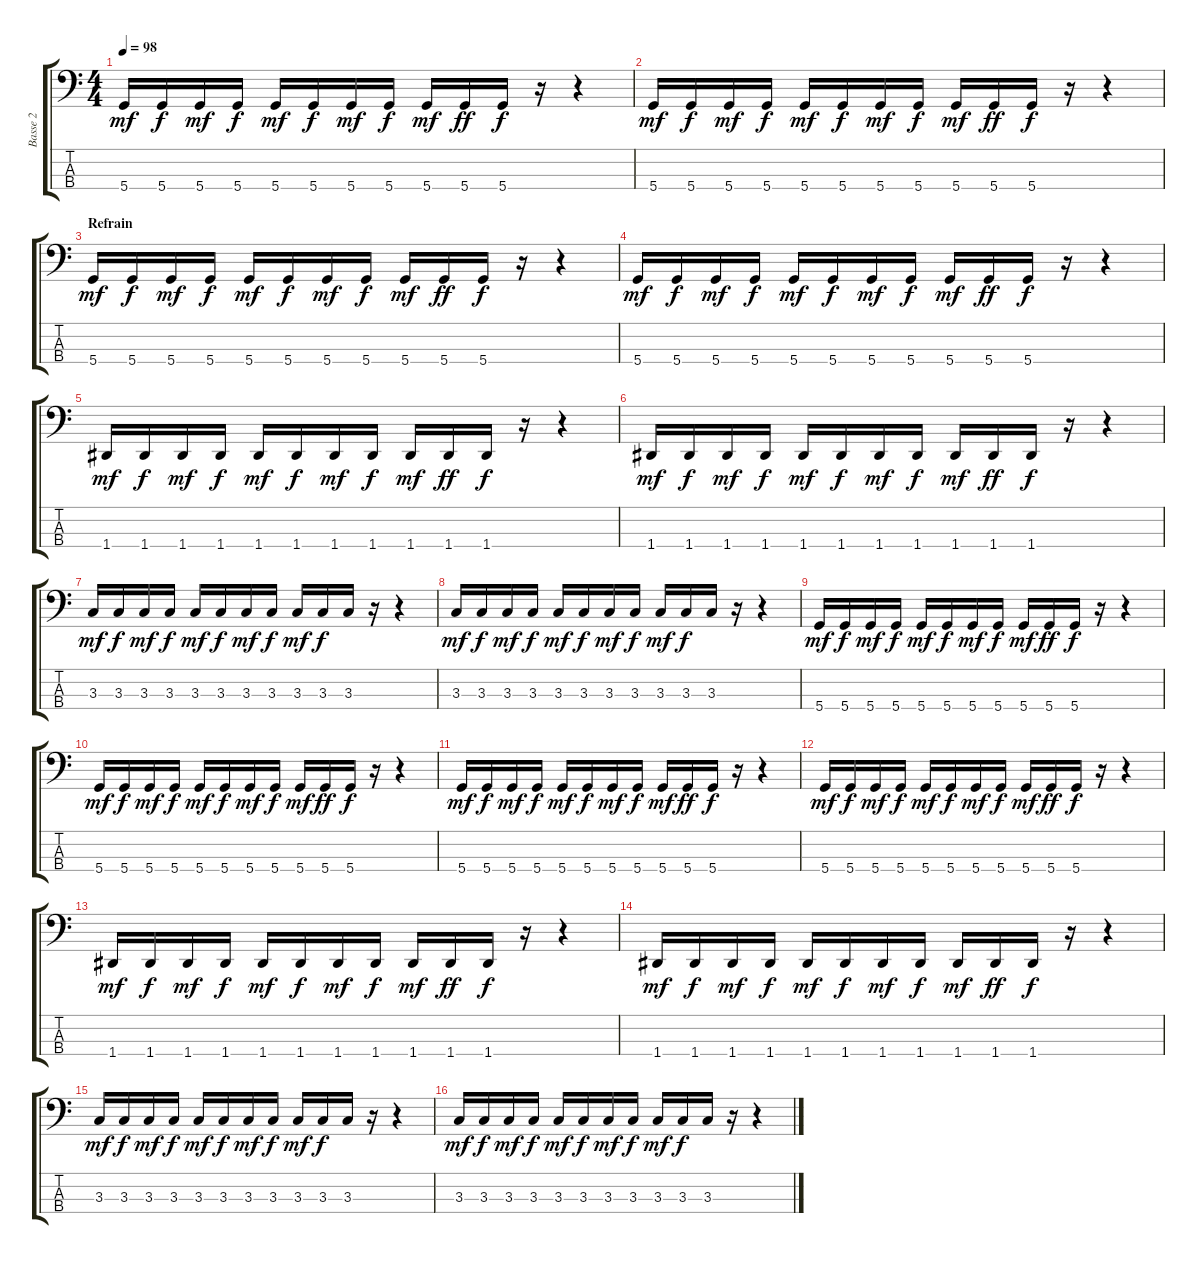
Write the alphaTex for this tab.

\track ("Basse 2" "Basse 2") {instrument fretlessbass}
\staff {score tabs}
\tuning (G2 D2 A1 D1) {hide}
\ts (4 4)
\tempo 98
\clef f4
\ks c
5.4.16{dy mf} 5.4.16{dy f} 5.4.16{dy mf} 5.4.16{dy f} 5.4.16{dy mf} 5.4.16{dy f} 5.4.16{dy mf} 5.4.16{dy f} 5.4.16{dy mf} 5.4.16{dy ff} 5.4.16{dy f} r.16 r.4 |
5.4.16{dy mf} 5.4.16{dy f} 5.4.16{dy mf} 5.4.16{dy f} 5.4.16{dy mf} 5.4.16{dy f} 5.4.16{dy mf} 5.4.16{dy f} 5.4.16{dy mf} 5.4.16{dy ff} 5.4.16{dy f} r.16 r.4 |
\section ("" "Refrain")
5.4.16{dy mf} 5.4.16{dy f} 5.4.16{dy mf} 5.4.16{dy f} 5.4.16{dy mf} 5.4.16{dy f} 5.4.16{dy mf} 5.4.16{dy f} 5.4.16{dy mf} 5.4.16{dy ff} 5.4.16{dy f} r.16 r.4 |
5.4.16{dy mf} 5.4.16{dy f} 5.4.16{dy mf} 5.4.16{dy f} 5.4.16{dy mf} 5.4.16{dy f} 5.4.16{dy mf} 5.4.16{dy f} 5.4.16{dy mf} 5.4.16{dy ff} 5.4.16{dy f} r.16 r.4 |
1.4.16{dy mf} 1.4.16{dy f} 1.4.16{dy mf} 1.4.16{dy f} 1.4.16{dy mf} 1.4.16{dy f} 1.4.16{dy mf} 1.4.16{dy f} 1.4.16{dy mf} 1.4.16{dy ff} 1.4.16{dy f} r.16 r.4 |
1.4.16{dy mf} 1.4.16{dy f} 1.4.16{dy mf} 1.4.16{dy f} 1.4.16{dy mf} 1.4.16{dy f} 1.4.16{dy mf} 1.4.16{dy f} 1.4.16{dy mf} 1.4.16{dy ff} 1.4.16{dy f} r.16 r.4 |
3.3.16{dy mf} 3.3.16{dy f} 3.3.16{dy mf} 3.3.16{dy f} 3.3.16{dy mf} 3.3.16{dy f} 3.3.16{dy mf} 3.3.16{dy f} 3.3.16{dy mf} 3.3.16{dy f} 3.3.16 r.16 r.4 |
3.3.16{dy mf} 3.3.16{dy f} 3.3.16{dy mf} 3.3.16{dy f} 3.3.16{dy mf} 3.3.16{dy f} 3.3.16{dy mf} 3.3.16{dy f} 3.3.16{dy mf} 3.3.16{dy f} 3.3.16 r.16 r.4 |
5.4.16{dy mf} 5.4.16{dy f} 5.4.16{dy mf} 5.4.16{dy f} 5.4.16{dy mf} 5.4.16{dy f} 5.4.16{dy mf} 5.4.16{dy f} 5.4.16{dy mf} 5.4.16{dy ff} 5.4.16{dy f} r.16 r.4 |
5.4.16{dy mf} 5.4.16{dy f} 5.4.16{dy mf} 5.4.16{dy f} 5.4.16{dy mf} 5.4.16{dy f} 5.4.16{dy mf} 5.4.16{dy f} 5.4.16{dy mf} 5.4.16{dy ff} 5.4.16{dy f} r.16 r.4 |
5.4.16{dy mf} 5.4.16{dy f} 5.4.16{dy mf} 5.4.16{dy f} 5.4.16{dy mf} 5.4.16{dy f} 5.4.16{dy mf} 5.4.16{dy f} 5.4.16{dy mf} 5.4.16{dy ff} 5.4.16{dy f} r.16 r.4 |
5.4.16{dy mf} 5.4.16{dy f} 5.4.16{dy mf} 5.4.16{dy f} 5.4.16{dy mf} 5.4.16{dy f} 5.4.16{dy mf} 5.4.16{dy f} 5.4.16{dy mf} 5.4.16{dy ff} 5.4.16{dy f} r.16 r.4 |
1.4.16{dy mf} 1.4.16{dy f} 1.4.16{dy mf} 1.4.16{dy f} 1.4.16{dy mf} 1.4.16{dy f} 1.4.16{dy mf} 1.4.16{dy f} 1.4.16{dy mf} 1.4.16{dy ff} 1.4.16{dy f} r.16 r.4 |
1.4.16{dy mf} 1.4.16{dy f} 1.4.16{dy mf} 1.4.16{dy f} 1.4.16{dy mf} 1.4.16{dy f} 1.4.16{dy mf} 1.4.16{dy f} 1.4.16{dy mf} 1.4.16{dy ff} 1.4.16{dy f} r.16 r.4 |
3.3.16{dy mf} 3.3.16{dy f} 3.3.16{dy mf} 3.3.16{dy f} 3.3.16{dy mf} 3.3.16{dy f} 3.3.16{dy mf} 3.3.16{dy f} 3.3.16{dy mf} 3.3.16{dy f} 3.3.16 r.16 r.4 |
3.3.16{dy mf} 3.3.16{dy f} 3.3.16{dy mf} 3.3.16{dy f} 3.3.16{dy mf} 3.3.16{dy f} 3.3.16{dy mf} 3.3.16{dy f} 3.3.16{dy mf} 3.3.16{dy f} 3.3.16 r.16 r.4
